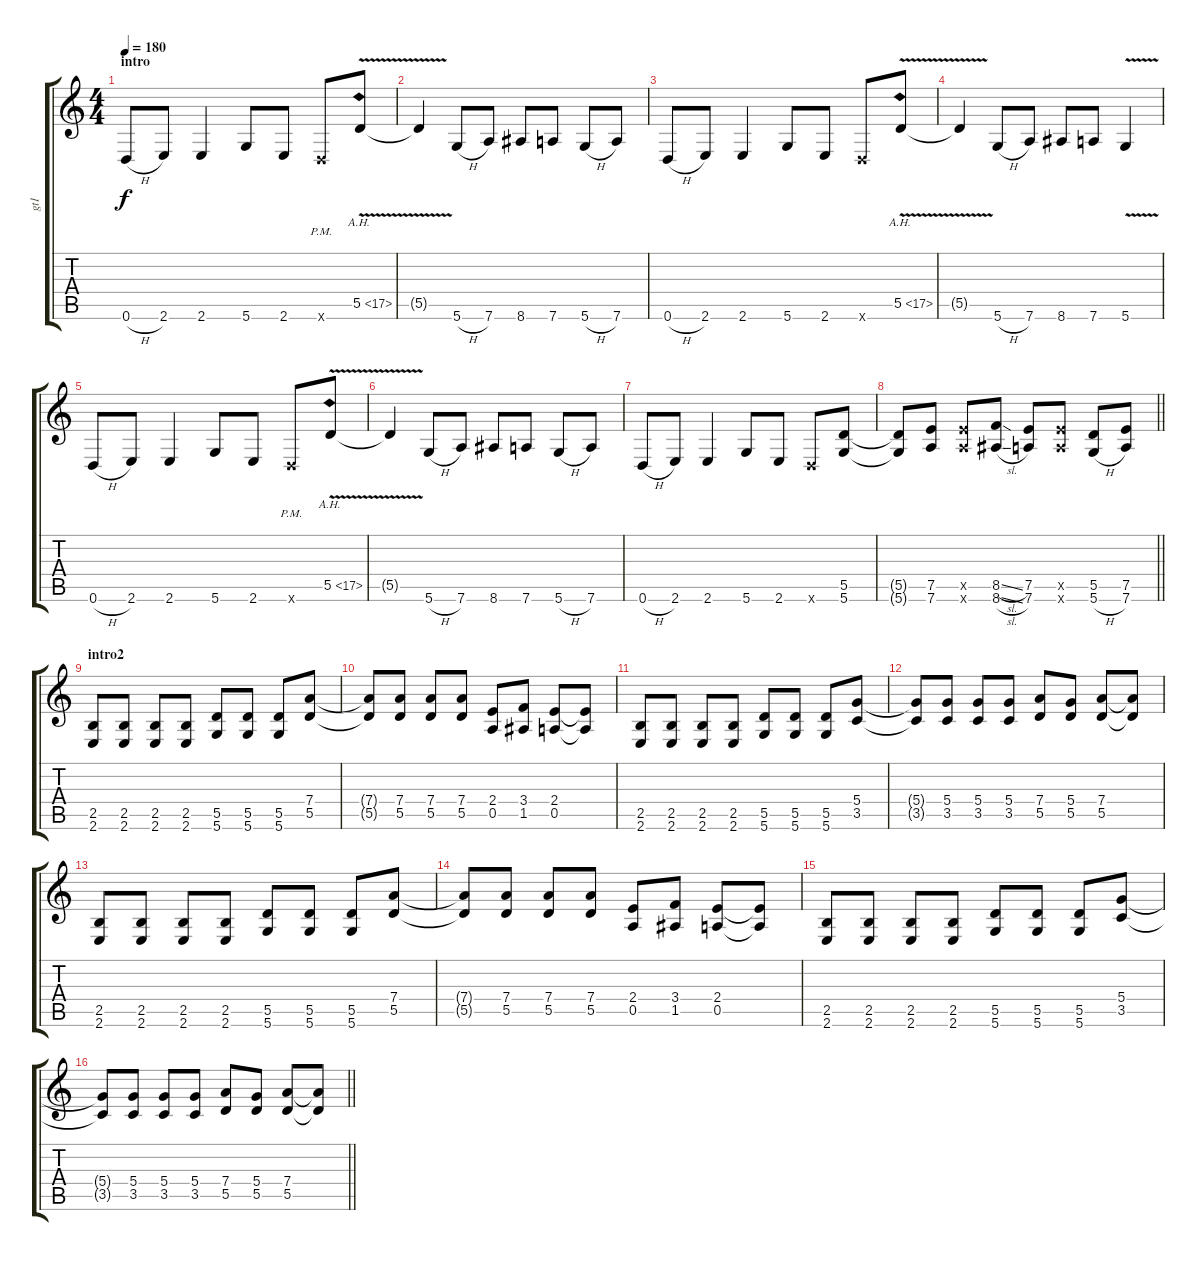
\track ("gt1" "gt1") {instrument distortionguitar}
\staff {score tabs}
\tuning (E4 B3 G3 D3 A2 D2) {hide}
\ts (4 4)
\section ("" "intro")
\tempo 180
\clef g2
\ks c
0.6{h}.8{dy f instrument distortionguitar} 2.6.8 2.6.4 5.6.8 2.6.8 0.6{pm x}.8 5.5{ah 12 v}.8 |
5.5{t}.4 5.6{h}.8 7.6.8 8.6.8 7.6.8 5.6{h}.8 7.6.8 |
0.6{h}.8 2.6.8 2.6.4 5.6.8 2.6.8 0.6{x}.8 5.5{ah 12 v}.8 |
5.5{t}.4 5.6{h}.8 7.6.8 8.6.8 7.6.8 5.6{v}.4 |
0.6{h}.8 2.6.8 2.6.4 5.6.8 2.6.8 0.6{pm x}.8 5.5{ah 12 v}.8 |
5.5{t}.4 5.6{h}.8 7.6.8 8.6.8 7.6.8 5.6{h}.8 7.6.8 |
0.6{h}.8 2.6.8 2.6.4 5.6.8 2.6.8 0.6{x}.8 (5.5 5.6).8 |
\barLineRight lightlight
(5.5{t} 5.6{t}).8 (7.5 7.6).8 (7.5{x} 7.6{x}).8 (8.5{sl} 8.6{sl}).8 (7.5 7.6).8 (7.5{x} 7.6{x}).8 (5.5 5.6{h}).8 (7.5 7.6).8 |
\section ("" "intro2")
(2.5 2.6).8 (2.5 2.6).8 (2.5 2.6).8 (2.5 2.6).8 (5.5 5.6).8 (5.5 5.6).8 (5.5 5.6).8 (7.4 5.5).8 |
(7.4{t} 5.5{t}).8 (7.4 5.5).8 (7.4 5.5).8 (7.4 5.5).8 (2.4 0.5).8 (3.4 1.5).8 (2.4 0.5).8 (2.4{t} 0.5{t}).8 |
(2.5 2.6).8 (2.5 2.6).8 (2.5 2.6).8 (2.5 2.6).8 (5.5 5.6).8 (5.5 5.6).8 (5.5 5.6).8 (5.4 3.5).8 |
(5.4{t} 3.5{t}).8 (5.4 3.5).8 (5.4 3.5).8 (5.4 3.5).8 (7.4 5.5).8 (5.4 5.5).8 (7.4 5.5).8 (7.4{t} 5.5{t}).8 |
(2.5 2.6).8 (2.5 2.6).8 (2.5 2.6).8 (2.5 2.6).8 (5.5 5.6).8 (5.5 5.6).8 (5.5 5.6).8 (7.4 5.5).8 |
(7.4{t} 5.5{t}).8 (7.4 5.5).8 (7.4 5.5).8 (7.4 5.5).8 (2.4 0.5).8 (3.4 1.5).8 (2.4 0.5).8 (2.4{t} 0.5{t}).8 |
(2.5 2.6).8 (2.5 2.6).8 (2.5 2.6).8 (2.5 2.6).8 (5.5 5.6).8 (5.5 5.6).8 (5.5 5.6).8 (5.4 3.5).8 |
\barLineRight lightlight
(5.4{t} 3.5{t}).8 (5.4 3.5).8 (5.4 3.5).8 (5.4 3.5).8 (7.4 5.5).8 (5.4 5.5).8 (7.4 5.5).8 (7.4{t} 5.5{t}).8
